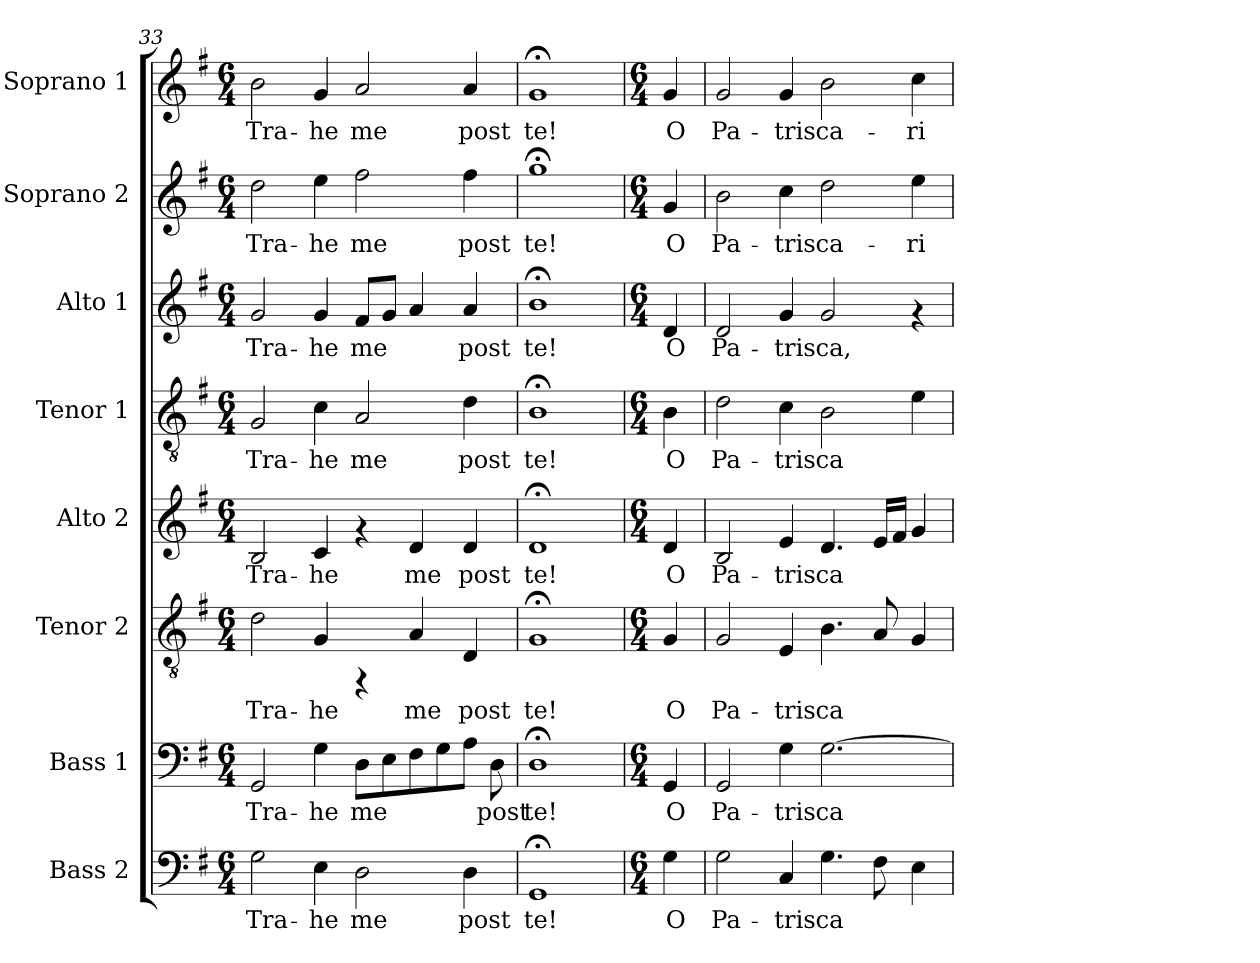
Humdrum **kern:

**kern	**text	**kern	**text	**kern	**text	**kern	**text	**kern	**text	**kern	**text	**kern	**text	**kern	**text
*part8	*part8	*part7	*part7	*part6	*part6	*part5	*part5	*part4	*part4	*part3	*part3	*part2	*part2	*part1	*part1
*staff8	*staff8	*staff7	*staff7	*staff6	*staff6	*staff5	*staff5	*staff4	*staff4	*staff3	*staff3	*staff2	*staff2	*staff1	*staff1
*I"Bass 2	*	*I"Bass 1	*	*I"Tenor 2	*	*I"Alto 2	*	*I"Tenor 1	*	*I"Alto 1	*	*I"Soprano 2	*	*I"Soprano 1	*
*I'B.	*	*I'B.	*	*I'T.	*	*I'A.	*	*I'T.	*	*I'A.	*	*I'S.	*	*I'S.	*
*clefF4	*	*clefF4	*	*clefGv2	*	*clefG2	*	*clefGv2	*	*clefG2	*	*clefG2	*	*clefG2	*
*k[f#]	*	*k[f#]	*	*k[f#]	*	*k[f#]	*	*k[f#]	*	*k[f#]	*	*k[f#]	*	*k[f#]	*
*G:	*	*G:	*	*G:	*	*G:	*	*G:	*	*G:	*	*G:	*	*G:	*
*M6/4	*	*M6/4	*	*M6/4	*	*M6/4	*	*M6/4	*	*M6/4	*	*M6/4	*	*M6/4	*
=33	=33	=33	=33	=33	=33	=33	=33	=33	=33	=33	=33	=33	=33	=33	=33
!	!LO:LY:b:cj	!	!LO:LY:b:cj	!	!LO:LY:b:cj	!	!LO:LY:b:cj	!	!LO:LY:b:cj	!	!LO:LY:b:cj	!	!LO:LY:b:cj	!	!LO:LY:b:cj
2G\	Tra-	2GG/	Tra-	2d\	Tra-	2B/	Tra-	2G/	Tra-	2g/	Tra-	2dd\	Tra-	2b\	Tra-
!	!LO:LY:b:cj	!	!LO:LY:b:cj	!	!LO:LY:b:cj	!	!LO:LY:b:cj	!	!LO:LY:b:cj	!	!LO:LY:b:cj	!	!LO:LY:b:cj	!	!LO:LY:b:cj
4E\	-he	4G\	-he	4G/	-he	4c/	-he	4c\	-he	4g/	-he	4ee\	-he	4g/	-he
!	!LO:LY:b:cj	!	!LO:LY:b:cj	!	!	!	!	!	!LO:LY:b:cj	!	!LO:LY:b:cj	!	!LO:LY:b:cj	!	!LO:LY:b:cj
2D\	me	8D\L	me	4rFF	.	4rf	.	2A/	me	8f#/L	me	2ff#\	me	2a/	me
!	!	!	!LO:LY:b:cj	!	!	!	!	!	!	!	!LO:LY:b:cj	!	!	!	!
.	.	8E\	.	.	.	.	.	.	.	8g/J	.	.	.	.	.
!	!	!	!LO:LY:b:cj	!	!LO:LY:b:cj	!	!LO:LY:b:cj	!	!	!	!LO:LY:b:cj	!	!	!	!
.	.	8F#\	.	4A/	me	4d/	me	.	.	4a/	.	.	.	.	.
!	!	!	!LO:LY:b:cj	!	!	!	!	!	!	!	!	!	!	!	!
.	.	8G\	.	.	.	.	.	.	.	.	.	.	.	.	.
!	!LO:LY:b:cj	!	!LO:LY:b:cj	!	!LO:LY:b:cj	!	!LO:LY:b:cj	!	!LO:LY:b:cj	!	!LO:LY:b:cj	!	!LO:LY:b:cj	!	!LO:LY:b:cj
4D\	post	8A\J	.	4D/	post	4d/	post	4d\	post	4a/	post	4ff#\	post	4a/	post
!	!	!	!LO:LY:b:cj	!	!	!	!	!	!	!	!	!	!	!	!
.	.	8D\	post	.	.	.	.	.	.	.	.	.	.	.	.
=34	=34	=34	=34	=34	=34	=34	=34	=34	=34	=34	=34	=34	=34	=34	=34
!	!LO:LY:b:cj	!	!LO:LY:b:cj	!	!LO:LY:b:cj	!	!LO:LY:b:cj	!	!LO:LY:b:cj	!	!LO:LY:b:cj	!	!LO:LY:b:cj	!	!LO:LY:b:cj
1GG;<	te!	1D;<	te!	1G;<	te!	1d;<	te!	1B;<	te!	1b;<	te!	1gg;<	te!	1g;<	te!
!!LO:PB:g=z
=35	=35	=35	=35	=35	=35	=35	=35	=35	=35	=35	=35	=35	=35	=35	=35
*M6/4	*	*M6/4	*	*M6/4	*	*M6/4	*	*M6/4	*	*M6/4	*	*M6/4	*	*M6/4	*
!	!LO:LY:b:cj	!	!LO:LY:b:cj	!	!LO:LY:b:cj	!	!LO:LY:b:cj	!	!LO:LY:b:cj	!	!LO:LY:b:cj	!	!LO:LY:b:cj	!	!LO:LY:b:cj
4G\	O	4GG/	O	4G/	O	4d/	O	4B\	O	4d/	O	4g/	O	4g/	O
=36	=36	=36	=36	=36	=36	=36	=36	=36	=36	=36	=36	=36	=36	=36	=36
!	!LO:LY:b:cj	!	!LO:LY:b:cj	!	!LO:LY:b:cj	!	!LO:LY:b:cj	!	!LO:LY:b:cj	!	!LO:LY:b:cj	!	!LO:LY:b:cj	!	!LO:LY:b:cj
2G\	Pa-	2GG/	Pa-	2G/	Pa-	2B/	Pa-	2d\	Pa-	2d/	Pa-	2b\	Pa-	2g/	Pa-
!	!LO:LY:b:cj	!	!LO:LY:b:cj	!	!LO:LY:b:cj	!	!LO:LY:b:cj	!	!LO:LY:b:cj	!	!LO:LY:b:cj	!	!LO:LY:b:cj	!	!LO:LY:b:cj
4C/	-tris	4G\	-tris	4E/	-tris	4e/	-tris	4c\	-tris	4g/	-tris	4cc\	-tris	4g/	-tris
!	!LO:LY:b:cj	!	!LO:LY:b:cj	!	!LO:LY:b:cj	!	!LO:LY:b:cj	!	!LO:LY:b:cj	!	!LO:LY:b:cj	!	!LO:LY:b:cj	!	!LO:LY:b:cj
4.G\	ca-	[>2.G\	ca-	4.B\	ca-	4.d/	ca-	2B\	ca-	2g/	ca,	2dd\	ca-	2b\	ca-
!	!LO:LY:b:cj	!	!	!	!LO:LY:b:cj	!	!LO:LY:b:cj	!	!	!	!	!	!	!	!
8F#\	--	.	.	8A/	--	16e/L	--	.	.	.	.	.	.	.	.
!	!	!	!	!	!	!	!LO:LY:b:cj	!	!	!	!	!	!	!	!
.	.	.	.	.	.	16f#/J	--	.	.	.	.	.	.	.	.
!	!LO:LY:b:cj	!	!	!	!LO:LY:b:cj	!	!LO:LY:b:cj	!	!LO:LY:b:cj	!	!	!	!LO:LY:b:cj	!	!LO:LY:b:cj
4E\	--	.	.	4G/	--	4g/	--	4e\	--	4rf	.	4ee\	-ri-	4cc\	-ri-
=	=	=	=	=	=	=	=	=	=	=	=	=	=	=	=
*-	*-	*-	*-	*-	*-	*-	*-	*-	*-	*-	*-	*-	*-	*-	*-
